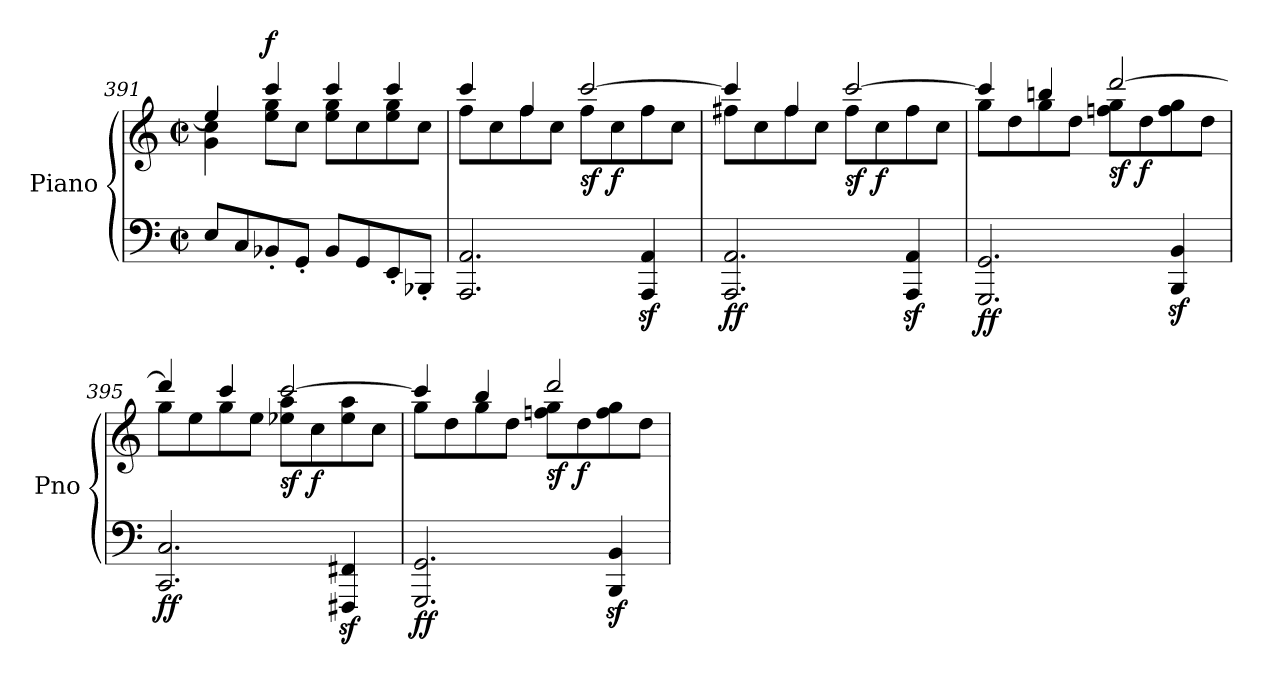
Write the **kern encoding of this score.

**kern	**kern	**dynam
*part1	*part1	*part1
*staff2	*staff1	*staff1/2
*I"Piano	*	*
*I'Pno	*	*
!!LO:LB:g=z
*clefF4	*clefG2	*
*k[]	*k[]	*
*M4/4	*M4/4	*
*met(c|)	*met(c|)	*
=391	=391	=391
*	*^	*
8E/L	4ee/]	4g\ 4cc\	.
8C/	.	.	.
!	!	!	!LO:DY:a
8BB-X'/	4ccc/	8ee\ 8gg\L	f
8GG'/J	.	8cc\J	.
8BB-/L	4ccc/	8ee\ 8gg\L	.
8GG/	.	8cc\	.
8EE'/	4ccc/	8ee\ 8gg\	.
8BBB-X'/J	.	8cc\J	.
=392	=392	=392	=392
2.AAA/ 2.AA/	4ccc/	8ff\L	.
.	.	8cc\	.
.	4ff/	8ff\	.
.	.	8cc\J	.
!	!	!	!LO:DY:b
.	[2ccc/	8ff\L	sf
!	!	!	!LO:DY:b
.	.	8cc\	f
4AAA/z< 4AA/z<	.	8ff\	.
.	.	8cc\J	.
=393	=393	=393	=393
!	!	!	!LO:DY:b=2
2.AAA/ 2.AA/	4ccc/]	8ff#X\L	ff
.	.	8cc\	.
.	4ff#/	8ff#\	.
.	.	8cc\J	.
!	!	!	!LO:DY:b
.	[2ccc/	8ff#\L	sf
!	!	!	!LO:DY:b
.	.	8cc\	f
4AAA/z< 4AA/z<	.	8ff#\	.
.	.	8cc\J	.
=394	=394	=394	=394
!	!	!	!LO:DY:b=2
2.GGG/ 2.GG/	4ccc/]	8gg\L	ff
.	.	8dd\	.
.	4bbn/	8gg\	.
.	.	8dd\J	.
!	!	!	!LO:DY:b
.	[2ddd/	8ffn\ 8gg\L	sf
!	!	!	!LO:DY:b
.	.	8dd\	f
4BBB/z< 4BB/z<	.	8ff\ 8gg\	.
.	.	8dd\J	.
=395	=395	=395	=395
!	!	!	!LO:DY:b=2
2.CC/ 2.C/	4ddd/]	8gg\L	ff
.	.	8ee\	.
.	4ccc/	8gg\	.
.	.	8ee\J	.
!	!	!	!LO:DY:b
.	[2ccc/	8ee-X\ 8aa\L	sf
!	!	!	!LO:DY:b
.	.	8cc\	f
4FFF#X/z< 4FF#X/z<	.	8ee-\ 8aa\	.
.	.	8cc\J	.
=396	=396	=396	=396
!	!	!	!LO:DY:b=2
2.GGG/ 2.GG/	4ccc/]	8gg\L	ff
.	.	8dd\	.
.	4bb/	8gg\	.
.	.	8dd\J	.
!	!	!	!LO:DY:b
.	2ddd/	8ffn\ 8gg\L	sf
!	!	!	!LO:DY:b
.	.	8dd\	f
4BBB/z< 4BB/z<	.	8ff\ 8gg\	.
.	.	8dd\J	.
*	*v	*v	*
=	=	=
*-	*-	*-
